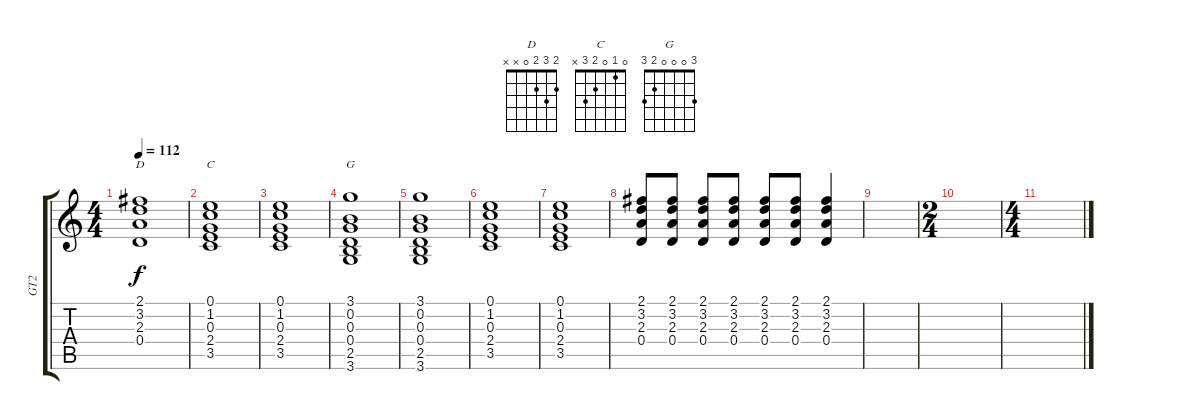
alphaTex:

\track ("GT2" "GT2") {instrument overdrivenguitar}
\staff {score tabs}
\tuning (E4 B3 G3 D3 A2 E2) {hide}
\chord ("D" 2 3 2 0 x x)
\chord ("C" 0 1 0 2 3 x)
\chord ("G" 3 0 0 0 2 3)
\ts (4 4)
\tempo 112
\clef g2
\ks c
(2.1 3.2 2.3 0.4).1{ch "D" dy f} |
(0.1 1.2 0.3 2.4 3.5).1{ch "C"} |
(0.1 1.2 0.3 2.4 3.5).1 |
(3.1 0.2 0.3 0.4 2.5 3.6).1{ch "G"} |
(3.1 0.2 0.3 0.4 2.5 3.6).1 |
(0.1 1.2 0.3 2.4 3.5).1 |
(0.1 1.2 0.3 2.4 3.5).1 |
(2.1 3.2 2.3 0.4).8 (2.1 3.2 2.3 0.4).8 (2.1 3.2 2.3 0.4).8 (2.1 3.2 2.3 0.4).8 (2.1 3.2 2.3 0.4).8 (2.1 3.2 2.3 0.4).8 (2.1 3.2 2.3 0.4).4 |
|
\ts (2 4)
|
\ts (4 4)
